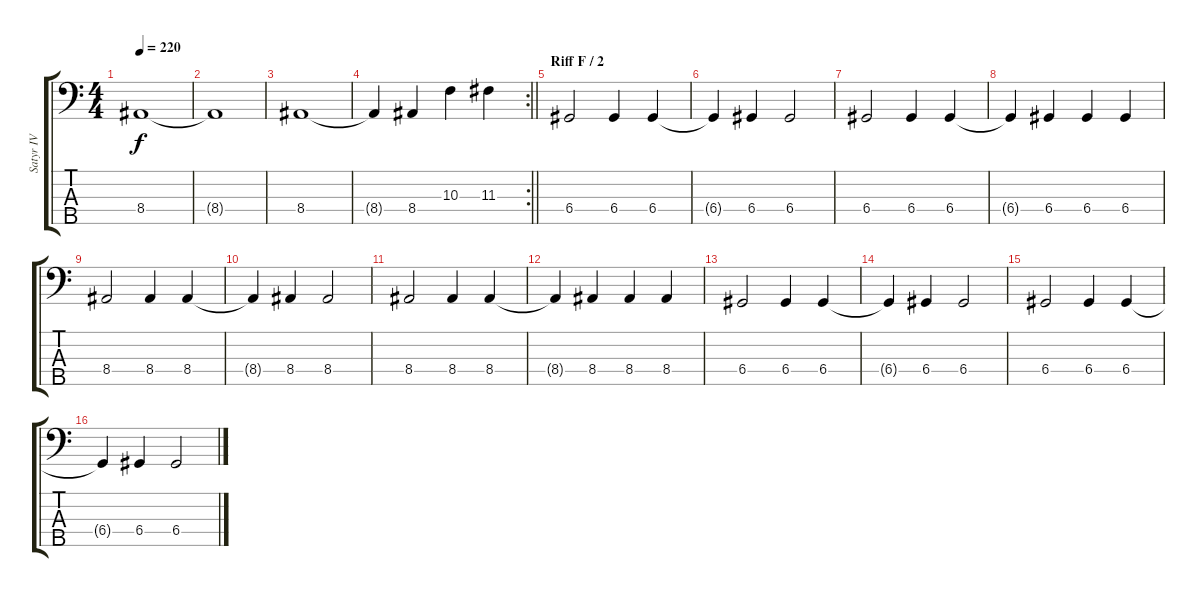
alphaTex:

\track ("Satyr IV" "Satyr IV") {instrument electricbasspick}
\staff {score tabs}
\tuning (F2 C2 G1 D1 A0) {hide}
\ts (4 4)
\tempo 220
\clef f4
\ks c
8.4.1{dy f} |
8.4{t}.1 |
8.4.1 |
\rc 2
\barLineRight lightlight
8.4{t}.4 8.4.4 10.3.4 11.3.4 |
\section ("" "Riff F / 2")
6.4.2 6.4.4 6.4.4 |
6.4{t}.4 6.4.4 6.4.2 |
6.4.2 6.4.4 6.4.4 |
6.4{t}.4 6.4.4 6.4.4 6.4.4 |
8.4.2 8.4.4 8.4.4 |
8.4{t}.4 8.4.4 8.4.2 |
8.4.2 8.4.4 8.4.4 |
8.4{t}.4 8.4.4 8.4.4 8.4.4 |
6.4.2 6.4.4 6.4.4 |
6.4{t}.4 6.4.4 6.4.2 |
6.4.2 6.4.4 6.4.4 |
6.4{t}.4 6.4.4 6.4.2
